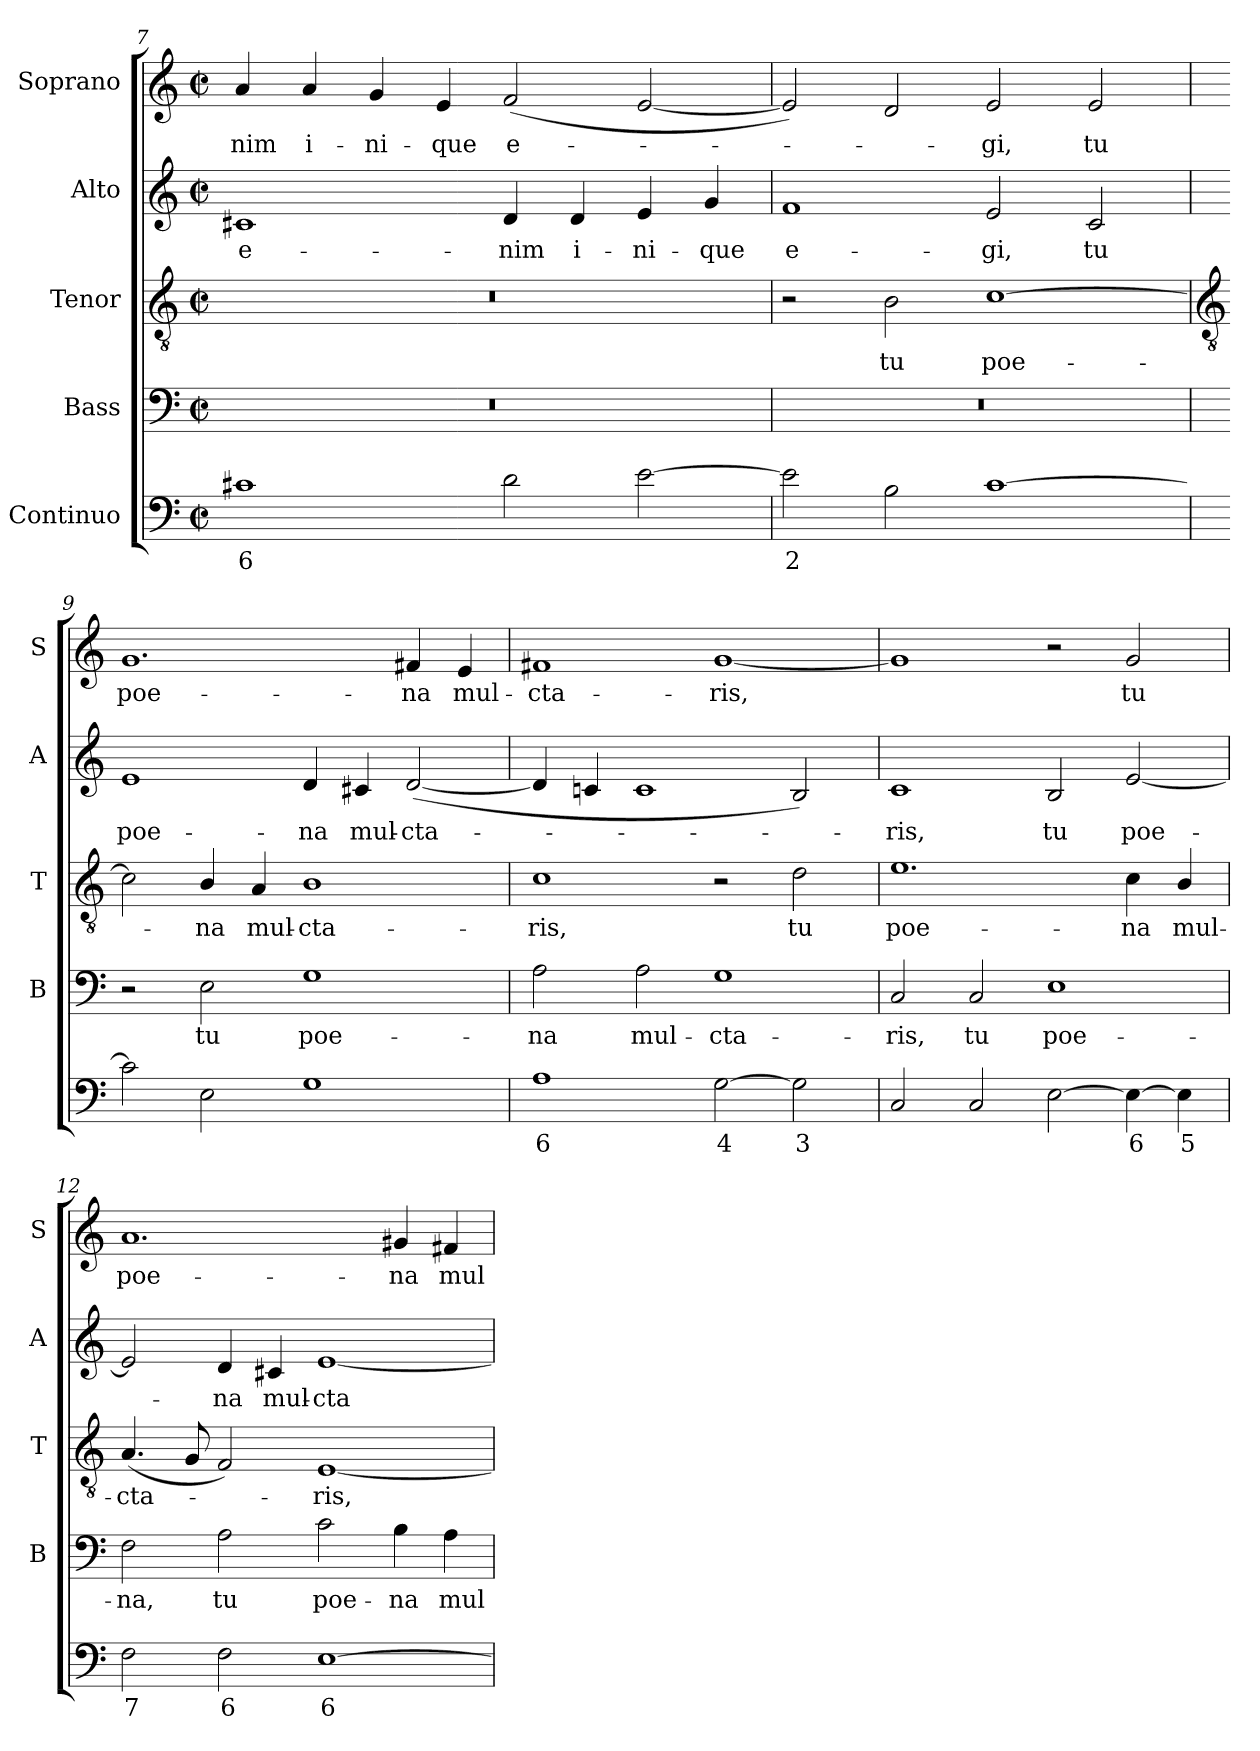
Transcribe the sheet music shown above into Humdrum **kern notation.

**kern	**text	**kern	**text	**kern	**text	**kern	**text	**kern	**text
*part5	*part5	*part4	*part4	*part3	*part3	*part2	*part2	*part1	*part1
*staff5	*staff5	*staff4	*staff4	*staff3	*staff3	*staff2	*staff2	*staff1	*staff1
*I"Continuo	*	*I"Bass	*	*I"Tenor	*	*I"Alto	*	*I"Soprano	*
*	*	*I'B	*	*I'T	*	*I'A	*	*I'S	*
*clefF4	*	*clefF4	*	*clefGv2	*	*clefG2	*	*clefG2	*
*k[]	*	*k[]	*	*k[]	*	*k[]	*	*k[]	*
*C:	*	*C:	*	*C:	*	*C:	*	*C:	*
*M4/2	*	*M4/2	*	*M4/2	*	*M4/2	*	*M4/2	*
*met(c|)	*	*met(c|)	*	*met(c|)	*	*met(c|)	*	*met(c|)	*
=7	=7	=7	=7	=7	=7	=7	=7	=7	=7
!	!LO:LY:b	!	!	!	!	!	!LO:LY:b	!	!LO:LY:b
1c#X	6	0r	.	0r	.	1c#X	e-	4a	-nim
!	!	!	!	!	!	!	!	!	!LO:LY:b
.	.	.	.	.	.	.	.	4a	i-
!	!	!	!	!	!	!	!	!	!LO:LY:b
.	.	.	.	.	.	.	.	4g	-ni-
!	!	!	!	!	!	!	!	!	!LO:LY:b
.	.	.	.	.	.	.	.	4e	-que
!	!	!	!	!	!	!	!LO:LY:b	!	!LO:LY:b
2d	.	.	.	.	.	4d	-nim	(<2f	e-
!	!	!	!	!	!	!	!LO:LY:b	!	!
.	.	.	.	.	.	4d	i-	.	.
!	!	!	!	!	!	!	!LO:LY:b	!	!
[2e	.	.	.	.	.	4e	-ni-	[2e	.
!	!	!	!	!	!	!	!LO:LY:b	!	!
.	.	.	.	.	.	4g	-que	.	.
=8	=8	=8	=8	=8	=8	=8	=8	=8	=8
!	!LO:LY:b	!	!	!	!	!	!LO:LY:b	!	!
2e]	2	0r	.	2r	.	1f	e-	2e])	.
!	!	!	!	!	!LO:LY:b	!	!	!	!
2B	.	.	.	2B	tu	.	.	2d	.
!	!	!	!	!	!LO:LY:b	!	!LO:LY:b	!	!LO:LY:b
[1c	.	.	.	[1c	poe-	2e	-gi,	2e	gi,
!	!	!	!	!	!	!	!LO:LY:b	!	!LO:LY:b
.	.	.	.	.	.	2c	tu	2e	tu
!!LO:LB:g=z
=9	=9	=9	=9	=9	=9	=9	=9	=9	=9
*	*	*	*	*clefGv2	*	*	*	*	*
!	!	!	!	!	!	!	!LO:LY:b	!	!LO:LY:b
2c]	.	2r	.	2c]	.	1e	poe-	1.g	poe-
!	!	!	!LO:LY:b	!	!LO:LY:b	!	!	!	!
2E	.	2E	tu	4B/	na	.	.	.	.
!	!	!	!	!	!LO:LY:b	!	!	!	!
.	.	.	.	4A	mul-	.	.	.	.
!	!	!	!LO:LY:b	!	!LO:LY:b	!	!LO:LY:b	!	!
1G	.	1G	poe-	1B	-cta-	4d	-na	.	.
!	!	!	!	!	!	!	!LO:LY:b	!	!
.	.	.	.	.	.	4c#X	mul-	.	.
!	!	!	!	!	!	!	!LO:LY:b	!	!LO:LY:b
.	.	.	.	.	.	(<[2d	-cta-	4f#X	-na
!	!	!	!	!	!	!	!	!	!LO:LY:b
.	.	.	.	.	.	.	.	4e	mul-
=10	=10	=10	=10	=10	=10	=10	=10	=10	=10
!	!LO:LY:b	!	!LO:LY:b	!	!LO:LY:b	!	!	!	!LO:LY:b
1A	6	2A	-na	1c	-ris,	4d]	.	1f#X	-cta-
.	.	.	.	.	.	4cn	.	.	.
!	!	!	!LO:LY:b	!	!	!	!	!	!
.	.	2A	mul-	.	.	1c	.	.	.
!	!LO:LY:b	!	!LO:LY:b	!	!	!	!	!	!LO:LY:b
[2G	4	1G	-cta-	2r	.	.	.	[1g	-ris,
!	!LO:LY:b	!	!	!	!LO:LY:b	!	!	!	!
2G]	3	.	.	2d	tu	2B)	.	.	.
=11	=11	=11	=11	=11	=11	=11	=11	=11	=11
!	!	!	!LO:LY:b	!	!LO:LY:b	!	!LO:LY:b	!	!
2C	.	2C	-ris,	1.e	poe-	1c	ris,	1g]	.
!	!	!	!LO:LY:b	!	!	!	!	!	!
2C	.	2C	tu	.	.	.	.	.	.
!	!	!	!LO:LY:b	!	!	!	!LO:LY:b	!	!
[2E	.	1E	poe-	.	.	2B	tu	2r	.
!	!LO:LY:b	!	!	!	!LO:LY:b	!	!LO:LY:b	!	!LO:LY:b
4E_	6	.	.	4c	-na	[2e	poe-	2g	tu
!	!LO:LY:b	!	!	!	!LO:LY:b	!	!	!	!
4E]	5	.	.	4B/	mul-	.	.	.	.
=12	=12	=12	=12	=12	=12	=12	=12	=12	=12
!	!LO:LY:b	!	!LO:LY:b	!	!LO:LY:b	!	!	!	!LO:LY:b
2F	7	2F	-na,	(<4.A	-cta-	2e]	.	1.a	poe-
.	.	.	.	8G	.	.	.	.	.
!	!LO:LY:b	!	!LO:LY:b	!	!	!	!LO:LY:b	!	!
2F	6	2A	tu	2F)	.	4d	na	.	.
!	!	!	!	!	!	!	!LO:LY:b	!	!
.	.	.	.	.	.	4c#X	mul-	.	.
!	!LO:LY:b	!	!LO:LY:b	!	!LO:LY:b	!	!LO:LY:b	!	!
[1E	6	2c	poe-	[1E	ris,	[1e	-cta-	.	.
!	!	!	!LO:LY:b	!	!	!	!	!	!LO:LY:b
.	.	4B	-na	.	.	.	.	4g#X	-na
!	!	!	!LO:LY:b	!	!	!	!	!	!LO:LY:b
.	.	4A	mul-	.	.	.	.	4f#X	mul-
=	=	=	=	=	=	=	=	=	=
*-	*-	*-	*-	*-	*-	*-	*-	*-	*-
